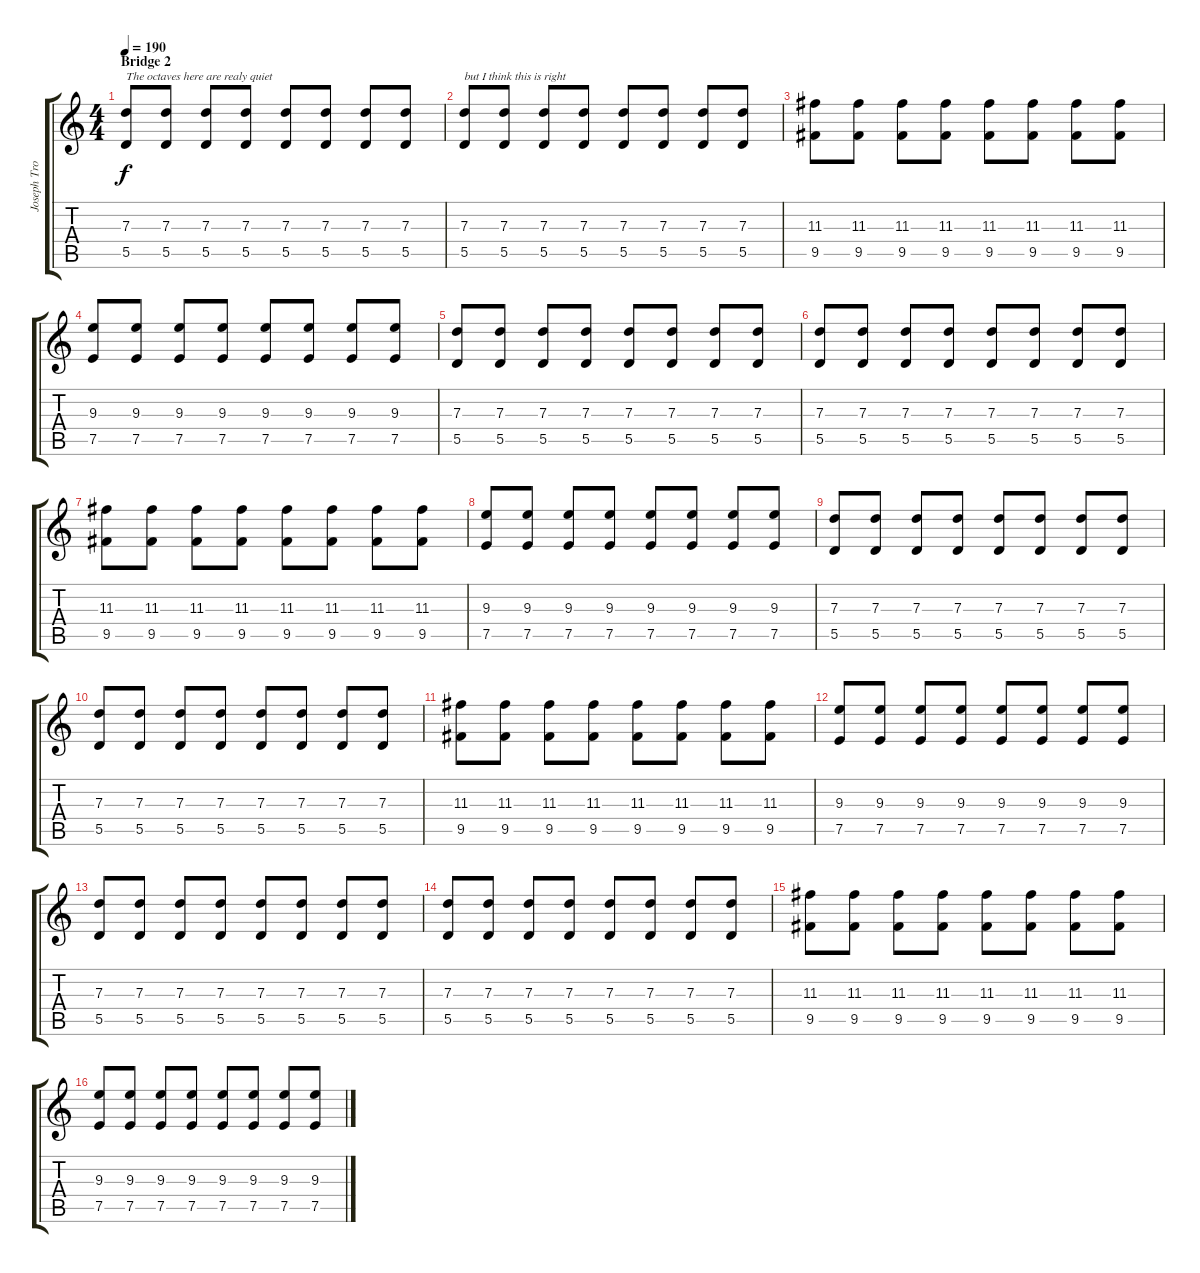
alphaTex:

\track ("Joseph Trohman (Lead Guitar)" "Joseph Tro") {instrument distortionguitar}
\staff {score tabs}
\tuning (E4 B3 G3 D3 A2 E2) {hide}
\ts (4 4)
\section ("" "Bridge 2")
\tempo 190
\clef g2
\ks c
(7.3 5.5).8{txt "The octaves here are realy quiet" dy f} (7.3 5.5).8 (7.3 5.5).8 (7.3 5.5).8 (7.3 5.5).8 (7.3 5.5).8 (7.3 5.5).8 (7.3 5.5).8 |
(7.3 5.5).8{txt "but I think this is right"} (7.3 5.5).8 (7.3 5.5).8 (7.3 5.5).8 (7.3 5.5).8 (7.3 5.5).8 (7.3 5.5).8 (7.3 5.5).8 |
(11.3 9.5).8 (11.3 9.5).8 (11.3 9.5).8 (11.3 9.5).8 (11.3 9.5).8 (11.3 9.5).8 (11.3 9.5).8 (11.3 9.5).8 |
(9.3 7.5).8 (9.3 7.5).8 (9.3 7.5).8 (9.3 7.5).8 (9.3 7.5).8 (9.3 7.5).8 (9.3 7.5).8 (9.3 7.5).8 |
(7.3 5.5).8 (7.3 5.5).8 (7.3 5.5).8 (7.3 5.5).8 (7.3 5.5).8 (7.3 5.5).8 (7.3 5.5).8 (7.3 5.5).8 |
(7.3 5.5).8 (7.3 5.5).8 (7.3 5.5).8 (7.3 5.5).8 (7.3 5.5).8 (7.3 5.5).8 (7.3 5.5).8 (7.3 5.5).8 |
(11.3 9.5).8 (11.3 9.5).8 (11.3 9.5).8 (11.3 9.5).8 (11.3 9.5).8 (11.3 9.5).8 (11.3 9.5).8 (11.3 9.5).8 |
(9.3 7.5).8 (9.3 7.5).8 (9.3 7.5).8 (9.3 7.5).8 (9.3 7.5).8 (9.3 7.5).8 (9.3 7.5).8 (9.3 7.5).8 |
(7.3 5.5).8 (7.3 5.5).8 (7.3 5.5).8 (7.3 5.5).8 (7.3 5.5).8 (7.3 5.5).8 (7.3 5.5).8 (7.3 5.5).8 |
(7.3 5.5).8 (7.3 5.5).8 (7.3 5.5).8 (7.3 5.5).8 (7.3 5.5).8 (7.3 5.5).8 (7.3 5.5).8 (7.3 5.5).8 |
(11.3 9.5).8 (11.3 9.5).8 (11.3 9.5).8 (11.3 9.5).8 (11.3 9.5).8 (11.3 9.5).8 (11.3 9.5).8 (11.3 9.5).8 |
(9.3 7.5).8 (9.3 7.5).8 (9.3 7.5).8 (9.3 7.5).8 (9.3 7.5).8 (9.3 7.5).8 (9.3 7.5).8 (9.3 7.5).8 |
(7.3 5.5).8 (7.3 5.5).8 (7.3 5.5).8 (7.3 5.5).8 (7.3 5.5).8 (7.3 5.5).8 (7.3 5.5).8 (7.3 5.5).8 |
(7.3 5.5).8 (7.3 5.5).8 (7.3 5.5).8 (7.3 5.5).8 (7.3 5.5).8 (7.3 5.5).8 (7.3 5.5).8 (7.3 5.5).8 |
(11.3 9.5).8 (11.3 9.5).8 (11.3 9.5).8 (11.3 9.5).8 (11.3 9.5).8 (11.3 9.5).8 (11.3 9.5).8 (11.3 9.5).8 |
(9.3 7.5).8 (9.3 7.5).8 (9.3 7.5).8 (9.3 7.5).8 (9.3 7.5).8 (9.3 7.5).8 (9.3 7.5).8 (9.3 7.5).8
